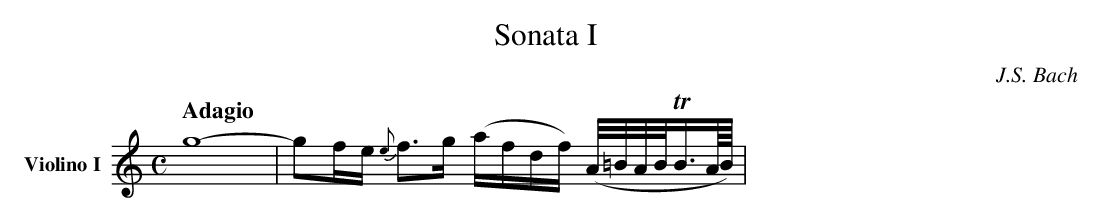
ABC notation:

X:1
T: Sonata I
C: J.S. Bach
M: C
Q:"Adagio"
L: 1/8
K:C
V:1 clef=treble name="Violino I"      sname="Vl. I"
V:2 clef=treble name="Violino II"     sname="Vl. II"  space=+10
V:3 clef=bass   name="Violoncello\\<Vla. da Gamba>" sname="Vc."
[V:1]  g8-|gf/e/ {e}f>g (a/f/d/f/) (A//=B//A//B//TB3//A///B///)|
